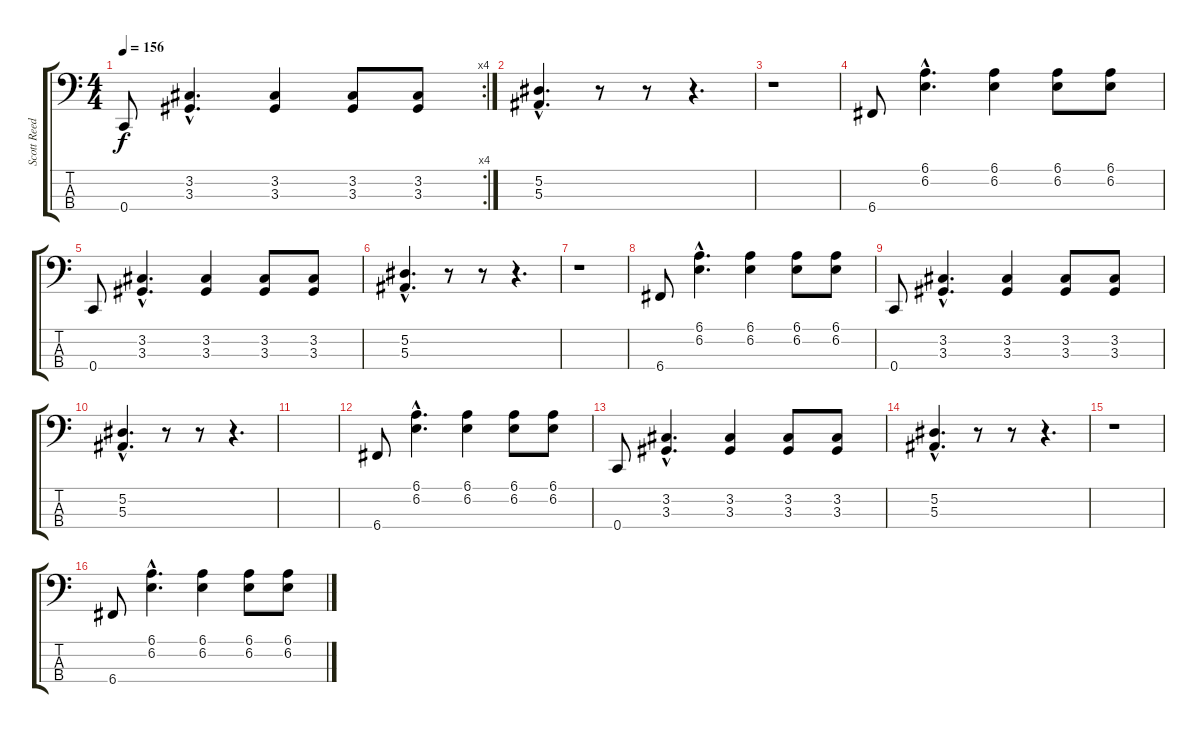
\track ("Scott Reeder" "Scott Reed") {instrument slapbass2}
\staff {score tabs}
\tuning (Eb2 Bb1 F1 C1) {hide}
\rc 4
\ts (4 4)
\tempo 156
\clef f4
\ks c
0.4.8{dy f} (3.2{hac} 3.3{hac}).4{d} (3.2 3.3).4 (3.2 3.3).8 (3.2 3.3).8 |
(5.2{hac} 5.3{hac}).4{d} r.8 r.8 r.4{d} |
r.1 |
6.4.8 (6.1{hac} 6.2{hac}).4{d} (6.1 6.2).4 (6.1 6.2).8 (6.1 6.2).8 |
0.4.8 (3.2{hac} 3.3{hac}).4{d} (3.2 3.3).4 (3.2 3.3).8 (3.2 3.3).8 |
(5.2{hac} 5.3{hac}).4{d} r.8 r.8 r.4{d} |
r.1 |
6.4.8 (6.1{hac} 6.2{hac}).4{d} (6.1 6.2).4 (6.1 6.2).8 (6.1 6.2).8 |
0.4.8 (3.2{hac} 3.3{hac}).4{d} (3.2 3.3).4 (3.2 3.3).8 (3.2 3.3).8 |
(5.2{hac} 5.3{hac}).4{d} r.8 r.8 r.4{d} |
|
6.4.8 (6.1{hac} 6.2{hac}).4{d} (6.1 6.2).4 (6.1 6.2).8 (6.1 6.2).8 |
0.4.8 (3.2{hac} 3.3{hac}).4{d} (3.2 3.3).4 (3.2 3.3).8 (3.2 3.3).8 |
(5.2{hac} 5.3{hac}).4{d} r.8 r.8 r.4{d} |
r.1 |
6.4.8 (6.1{hac} 6.2{hac}).4{d} (6.1 6.2).4 (6.1 6.2).8 (6.1 6.2).8
